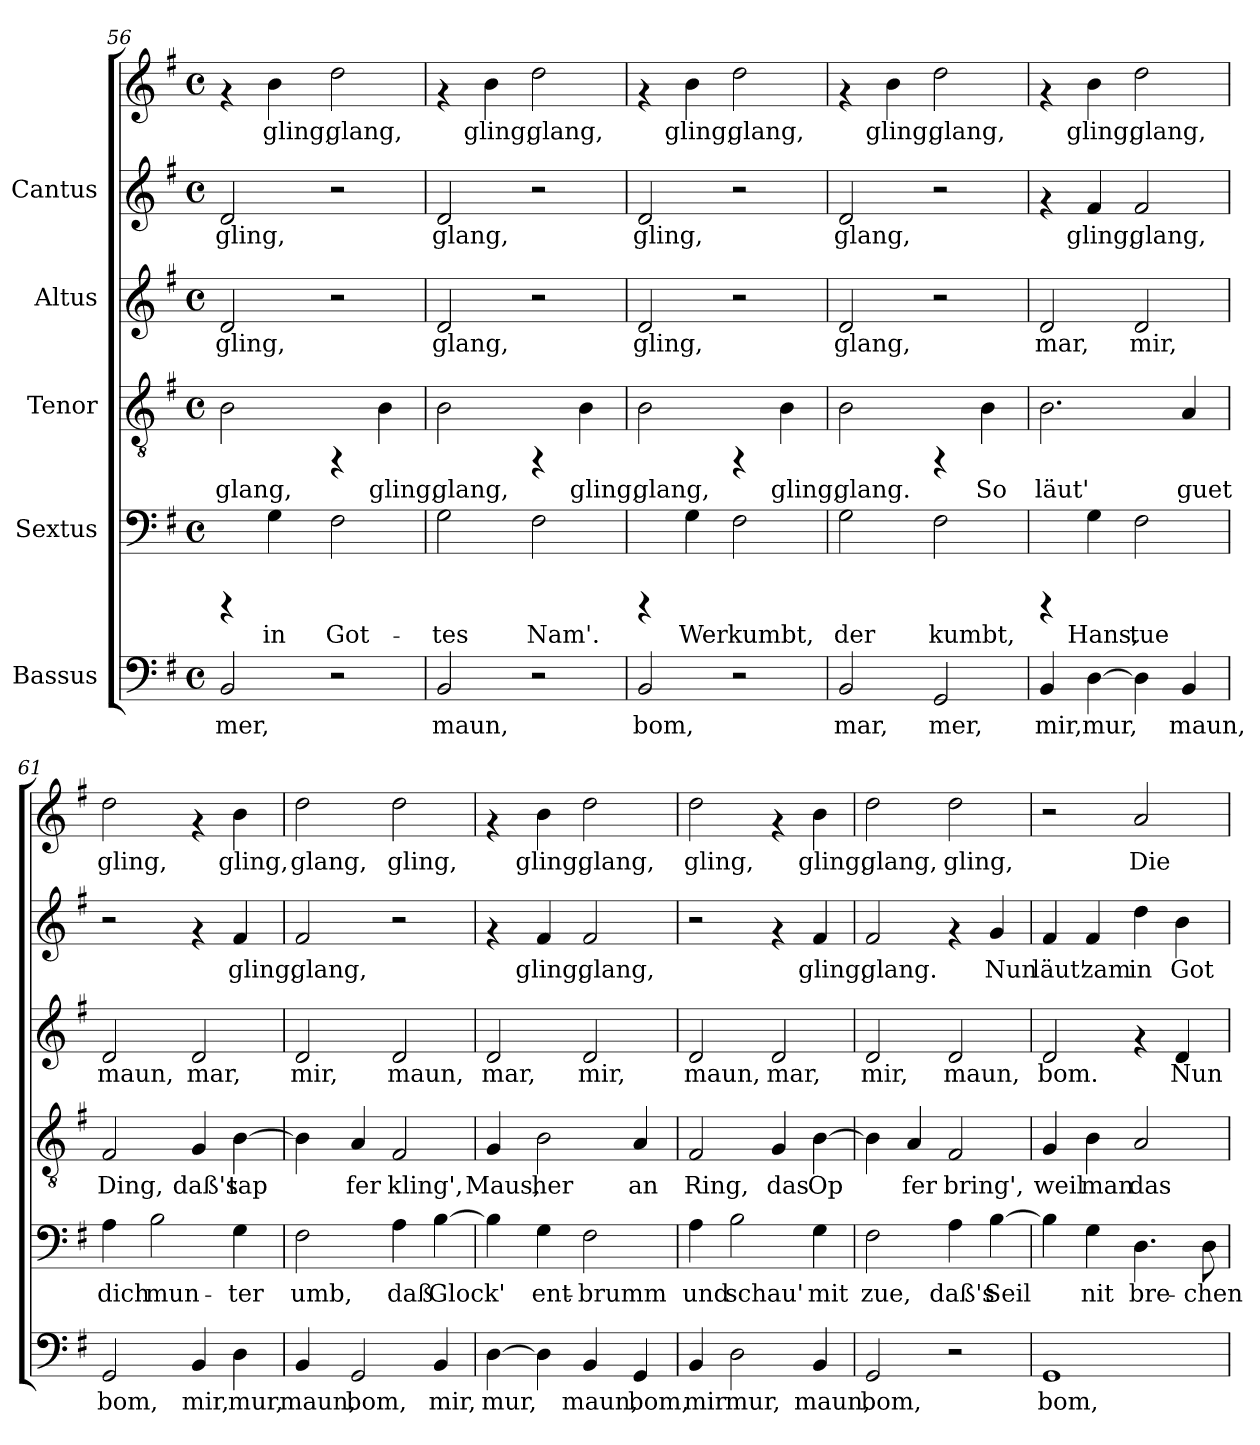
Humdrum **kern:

**kern	**text	**kern	**text	**kern	**text	**kern	**text	**kern	**text	**kern	**text
*part5	*part5	*part4	*part4	*part3	*part3	*part2	*part2	*part1	*part1	*part1	*part1
*staff6	*staff6	*staff5	*staff5	*staff4	*staff4	*staff3	*staff3	*staff2	*staff2	*staff1	*staff1
*I"Bassus	*	*I"Sextus	*	*I"Tenor	*	*I"Altus	*	*I"Cantus	*	*	*
!!LO:PB:g=z
*clefF4	*	*clefF4	*	*clefGv2	*	*clefG2	*	*clefG2	*	*clefG2	*
*k[f#]	*	*k[f#]	*	*k[f#]	*	*k[f#]	*	*k[f#]	*	*k[f#]	*
*G:	*	*G:	*	*G:	*	*G:	*	*G:	*	*G:	*
*M4/4	*	*M4/4	*	*M4/4	*	*M4/4	*	*M4/4	*	*M4/4	*
*met(c)	*	*met(c)	*	*met(c)	*	*met(c)	*	*met(c)	*	*met(c)	*
=56	=56	=56	=56	=56	=56	=56	=56	=56	=56	=56	=56
!	!LO:LY:b:cj	!	!	!	!LO:LY:b:cj	!	!LO:LY:b:cj	!	!LO:LY:b:cj	!	!
2BB/	mer,	4rCCC	.	2B\	glang,	2d/	gling,	2d/	gling,	4rf	.
!	!	!	!LO:LY:b:cj	!	!	!	!	!	!	!	!LO:LY:b:cj
.	.	4G\	in	.	.	.	.	.	.	4b\	gling,
!	!	!	!LO:LY:b:cj	!	!	!	!	!	!	!	!LO:LY:b:cj
2r	.	2F#\	Got-	4rFF	.	2r	.	2r	.	2dd\	glang,
!	!	!	!	!	!LO:LY:b:cj	!	!	!	!	!	!
.	.	.	.	4B\	gling,	.	.	.	.	.	.
=57	=57	=57	=57	=57	=57	=57	=57	=57	=57	=57	=57
!	!LO:LY:b:cj	!	!LO:LY:b:cj	!	!LO:LY:b:cj	!	!LO:LY:b:cj	!	!LO:LY:b:cj	!	!
2BB/	maun,	2G\	-tes	2B\	glang,	2d/	glang,	2d/	glang,	4rf	.
!	!	!	!	!	!	!	!	!	!	!	!LO:LY:b:cj
.	.	.	.	.	.	.	.	.	.	4b\	gling,
!	!	!	!LO:LY:b:cj	!	!	!	!	!	!	!	!LO:LY:b:cj
2r	.	2F#\	Nam'.	4rFF	.	2r	.	2r	.	2dd\	glang,
!	!	!	!	!	!LO:LY:b:cj	!	!	!	!	!	!
.	.	.	.	4B\	gling,	.	.	.	.	.	.
=58	=58	=58	=58	=58	=58	=58	=58	=58	=58	=58	=58
!	!LO:LY:b:cj	!	!	!	!LO:LY:b:cj	!	!LO:LY:b:cj	!	!LO:LY:b:cj	!	!
2BB/	bom,	4rCCC	.	2B\	glang,	2d/	gling,	2d/	gling,	4rf	.
!	!	!	!LO:LY:b:cj	!	!	!	!	!	!	!	!LO:LY:b:cj
.	.	4G\	Wer	.	.	.	.	.	.	4b\	gling,
!	!	!	!LO:LY:b:cj	!	!	!	!	!	!	!	!LO:LY:b:cj
2r	.	2F#\	kumbt,	4rFF	.	2r	.	2r	.	2dd\	glang,
!	!	!	!	!	!LO:LY:b:cj	!	!	!	!	!	!
.	.	.	.	4B\	gling,	.	.	.	.	.	.
=59	=59	=59	=59	=59	=59	=59	=59	=59	=59	=59	=59
!	!LO:LY:b:cj	!	!LO:LY:b:cj	!	!LO:LY:b:cj	!	!LO:LY:b:cj	!	!LO:LY:b:cj	!	!
2BB/	mar,	2G\	der	2B\	glang.	2d/	glang,	2d/	glang,	4rf	.
!	!	!	!	!	!	!	!	!	!	!	!LO:LY:b:cj
.	.	.	.	.	.	.	.	.	.	4b\	gling,
!	!LO:LY:b:cj	!	!LO:LY:b:cj	!	!	!	!	!	!	!	!LO:LY:b:cj
2GG/	mer,	2F#\	kumbt,	4rFF	.	2r	.	2r	.	2dd\	glang,
!	!	!	!	!	!LO:LY:b:cj	!	!	!	!	!	!
.	.	.	.	4B\	So	.	.	.	.	.	.
!!LO:LB:g=z
=60	=60	=60	=60	=60	=60	=60	=60	=60	=60	=60	=60
!	!LO:LY:b:cj	!	!	!	!LO:LY:b:cj	!	!LO:LY:b:cj	!	!	!	!
4BB/	mir,	4rCCC	.	2.B\	läut'	2d/	mar,	4rf	.	4rf	.
!	!LO:LY:b:cj	!	!LO:LY:b:cj	!	!	!	!	!	!LO:LY:b:cj	!	!LO:LY:b:cj
[>4D\	mur,	4G\	Hans,	.	.	.	.	4f#/	gling,	4b\	gling,
!	!LO:LY:b:cj	!	!LO:LY:b:cj	!	!	!	!LO:LY:b:cj	!	!LO:LY:b:cj	!	!LO:LY:b:cj
4D\]	.	2F#\	tue	.	.	2d/	mir,	2f#/	glang,	2dd\	glang,
!	!LO:LY:b:cj	!	!	!	!LO:LY:b:cj	!	!	!	!	!	!
4BB/	maun,	.	.	4A/	guet	.	.	.	.	.	.
=61	=61	=61	=61	=61	=61	=61	=61	=61	=61	=61	=61
!	!LO:LY:b:cj	!	!LO:LY:b:cj	!	!LO:LY:b:cj	!	!LO:LY:b:cj	!	!	!	!LO:LY:b:cj
2GG/	bom,	4A\	dich	2F#/	Ding,	2d/	maun,	2r	.	2dd\	gling,
!	!	!	!LO:LY:b:cj	!	!	!	!	!	!	!	!
.	.	2B\	mun-	.	.	.	.	.	.	.	.
!	!LO:LY:b:cj	!	!	!	!LO:LY:b:cj	!	!LO:LY:b:cj	!	!	!	!
4BB/	mir,	.	.	4G/	daß's	2d/	mar,	4rf	.	4rf	.
!	!LO:LY:b:cj	!	!LO:LY:b:cj	!	!LO:LY:b:cj	!	!	!	!LO:LY:b:cj	!	!LO:LY:b:cj
4D\	mur,	4G\	-ter	[>4B\	tap-	.	.	4f#/	gling,	4b\	gling,
=62	=62	=62	=62	=62	=62	=62	=62	=62	=62	=62	=62
!	!LO:LY:b:cj	!	!LO:LY:b:cj	!	!LO:LY:b:cj	!	!LO:LY:b:cj	!	!LO:LY:b:cj	!	!LO:LY:b:cj
4BB/	maun,	2F#\	umb,	4B\]	-	2d/	mir,	2f#/	glang,	2dd\	glang,
!	!LO:LY:b:cj	!	!	!	!LO:LY:b:cj	!	!	!	!	!	!
2GG/	bom,	.	.	4A/	fer	.	.	.	.	.	.
!	!	!	!LO:LY:b:cj	!	!LO:LY:b:cj	!	!LO:LY:b:cj	!	!	!	!LO:LY:b:cj
.	.	4A\	daß	2F#/	kling',	2d/	maun,	2r	.	2dd\	gling,
!	!LO:LY:b:cj	!	!LO:LY:b:cj	!	!	!	!	!	!	!	!
4BB/	mir,	[>4B\	Glock'	.	.	.	.	.	.	.	.
=63	=63	=63	=63	=63	=63	=63	=63	=63	=63	=63	=63
!	!LO:LY:b:cj	!	!LO:LY:b:cj	!	!LO:LY:b:cj	!	!LO:LY:b:cj	!	!	!	!
[>4D\	mur,	4B\]	.	4G/	Maus,	2d/	mar,	4rf	.	4rf	.
!	!LO:LY:b:cj	!	!LO:LY:b:cj	!	!LO:LY:b:cj	!	!	!	!LO:LY:b:cj	!	!LO:LY:b:cj
4D\]	.	4G\	ent-	2B\	her	.	.	4f#/	gling,	4b\	gling,
!	!LO:LY:b:cj	!	!LO:LY:b:cj	!	!	!	!LO:LY:b:cj	!	!LO:LY:b:cj	!	!LO:LY:b:cj
4BB/	maun,	2F#\	-brumm	.	.	2d/	mir,	2f#/	glang,	2dd\	glang,
!	!LO:LY:b:cj	!	!	!	!LO:LY:b:cj	!	!	!	!	!	!
4GG/	bom,	.	.	4A/	an	.	.	.	.	.	.
!!LO:PB:g=z
=64	=64	=64	=64	=64	=64	=64	=64	=64	=64	=64	=64
!	!LO:LY:b:cj	!	!LO:LY:b:cj	!	!LO:LY:b:cj	!	!LO:LY:b:cj	!	!	!	!LO:LY:b:cj
4BB/	mir	4A\	und	2F#/	Ring,	2d/	maun,	2r	.	2dd\	gling,
!	!LO:LY:b:cj	!	!LO:LY:b:cj	!	!	!	!	!	!	!	!
2D\	mur,	2B\	schau'	.	.	.	.	.	.	.	.
!	!	!	!	!	!LO:LY:b:cj	!	!LO:LY:b:cj	!	!	!	!
.	.	.	.	4G/	das	2d/	mar,	4rf	.	4rf	.
!	!LO:LY:b:cj	!	!LO:LY:b:cj	!	!LO:LY:b:cj	!	!	!	!LO:LY:b:cj	!	!LO:LY:b:cj
4BB/	maun,	4G\	mit	[>4B\	Op-	.	.	4f#/	gling,	4b\	gling,
=65	=65	=65	=65	=65	=65	=65	=65	=65	=65	=65	=65
!	!LO:LY:b:cj	!	!LO:LY:b:cj	!	!LO:LY:b:cj	!	!LO:LY:b:cj	!	!LO:LY:b:cj	!	!LO:LY:b:cj
2GG/	bom,	2F#\	zue,	4B\]	-	2d/	mir,	2f#/	glang.	2dd\	glang,
!	!	!	!	!	!LO:LY:b:cj	!	!	!	!	!	!
.	.	.	.	4A/	fer	.	.	.	.	.	.
!	!	!	!LO:LY:b:cj	!	!LO:LY:b:cj	!	!LO:LY:b:cj	!	!	!	!LO:LY:b:cj
2r	.	4A\	daß's	2F#/	bring',	2d/	maun,	4rf	.	2dd\	gling,
!	!	!	!LO:LY:b:cj	!	!	!	!	!	!LO:LY:b:cj	!	!
.	.	[>4B\	Seil	.	.	.	.	4g/	Nun	.	.
=66	=66	=66	=66	=66	=66	=66	=66	=66	=66	=66	=66
!	!LO:LY:b:cj	!	!LO:LY:b:cj	!	!LO:LY:b:cj	!	!LO:LY:b:cj	!	!LO:LY:b:cj	!	!
1GG	bom,	4B\]	.	4G/	weil	2d/	bom.	4f#/	läut'	2r	.
!	!	!	!LO:LY:b:cj	!	!LO:LY:b:cj	!	!	!	!LO:LY:b:cj	!	!
.	.	4G\	nit	4B\	man	.	.	4f#/	zam	.	.
!	!	!	!LO:LY:b:cj	!	!LO:LY:b:cj	!	!	!	!LO:LY:b:cj	!	!LO:LY:b:cj
.	.	4.D\	bre-	2A/	das	4rf	.	4dd\	in	2a/	Die
!	!	!	!	!	!	!	!LO:LY:b:cj	!	!LO:LY:b:cj	!	!
.	.	.	.	.	.	4d/	Nun	4b\	Got-	.	.
!	!	!	!LO:LY:b:cj	!	!	!	!	!	!	!	!
.	.	8D\	-chen	.	.	.	.	.	.	.	.
=	=	=	=	=	=	=	=	=	=	=	=
*-	*-	*-	*-	*-	*-	*-	*-	*-	*-	*-	*-
